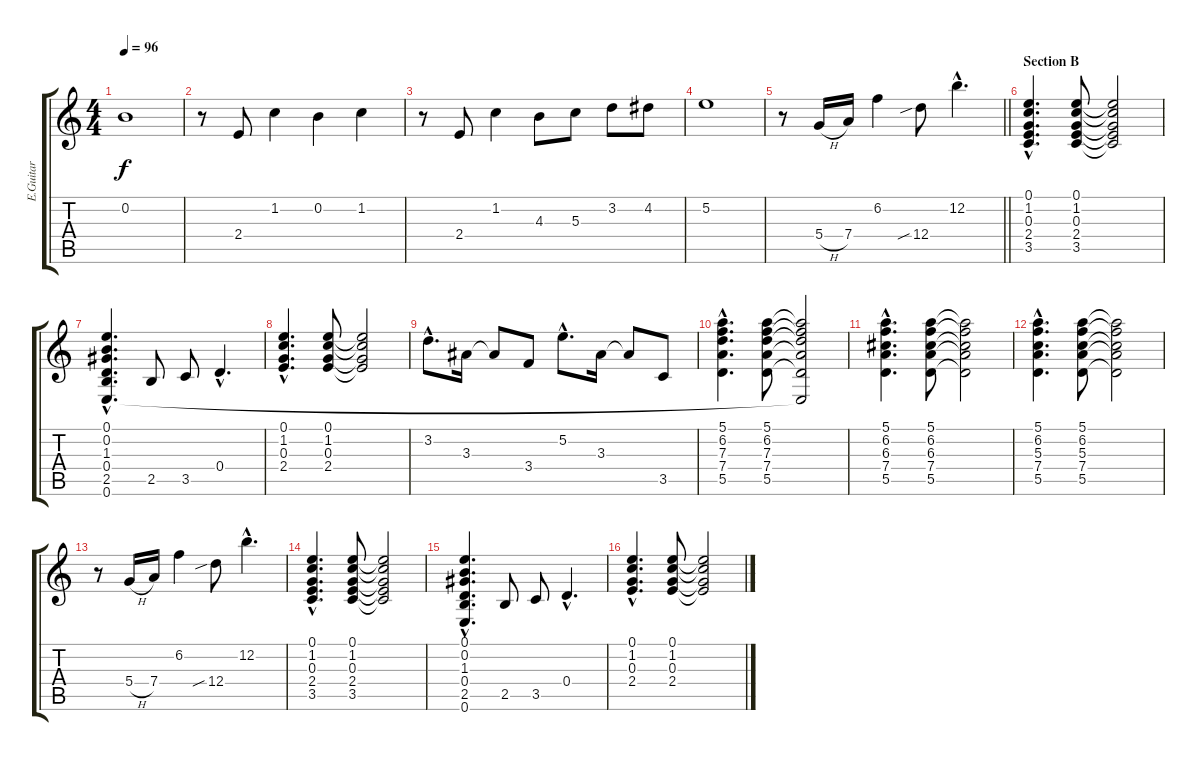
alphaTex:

\track ("E.Guitar" "E.Guitar") {instrument distortionguitar}
\staff {score tabs}
\tuning (E4 B3 G3 D3 A2 E2) {hide}
\ts (4 4)
\tempo 96
\clef g2
\ks c
0.2{t}.1{dy f} |
r.8 2.4.8 1.2.4 0.2.4 1.2.4 |
r.8 2.4.8 1.2.4 4.3.8 5.3.8 3.2.8 4.2.8 |
5.2.1 |
\barLineRight lightlight
r.8 5.4{h}.16 7.4.16 6.2.4 12.4{sib}.8 12.2{hac}.4{d} |
\section ("" "Section B")
(0.1{hac} 1.2{hac} 0.3{hac} 2.4{hac} 3.5{hac}).4{d} (0.1 1.2 0.3 2.4 3.5).8 (0.1{t} 1.2{t} 0.3{t} 2.4{t} 3.5{t}).2 |
(0.1{hac} 0.2{hac} 1.3{hac} 0.4{hac} 2.5{hac} 0.6{hac}).4{d} 2.5.8 3.5.8 0.4{hac}.4{d} |
(0.1{hac} 1.2{hac} 0.3{hac} 2.4{hac}).4{d} (0.1 1.2 0.3 2.4).8 (0.1{t} 1.2{t} 0.3{t} 2.4{t}).2 |
3.2{hac}.8{d} 3.3.16 3.3{t}.8 3.4.8 5.2{hac}.8{d} 3.3.16 3.3{t}.8 3.5.8 |
(5.1{hac} 6.2{hac} 7.3{hac} 7.4{hac} 5.5{hac}).4{d} (5.1 6.2 7.3 7.4 5.5).8 (5.1{t} 6.2{t} 7.3{t} 7.4{t} 5.5{t} 0.6{t}).2 |
(5.1{hac} 6.2{hac} 6.3{hac} 7.4{hac} 5.5{hac}).4{d} (5.1 6.2 6.3 7.4 5.5).8 (5.1{t} 6.2{t} 6.3{t} 7.4{t} 5.5{t}).2 |
(5.1{hac} 6.2{hac} 5.3{hac} 7.4{hac} 5.5{hac}).4{d} (5.1 6.2 5.3 7.4 5.5).8 (5.1{t} 6.2{t} 5.3{t} 7.4{t} 5.5{t}).2 |
r.8 5.4{h}.16 7.4.16 6.2.4 12.4{sib}.8 12.2{hac}.4{d} |
(0.1{hac} 1.2{hac} 0.3{hac} 2.4{hac} 3.5{hac}).4{d} (0.1 1.2 0.3 2.4 3.5).8 (0.1{t} 1.2{t} 0.3{t} 2.4{t} 3.5{t}).2 |
(0.1{hac} 0.2{hac} 1.3{hac} 0.4{hac} 2.5{hac} 0.6{hac}).4{d} 2.5.8 3.5.8 0.4{hac}.4{d} |
(0.1{hac} 1.2{hac} 0.3{hac} 2.4{hac}).4{d} (0.1 1.2 0.3 2.4).8 (0.1{t} 1.2{t} 0.3{t} 2.4{t}).2
